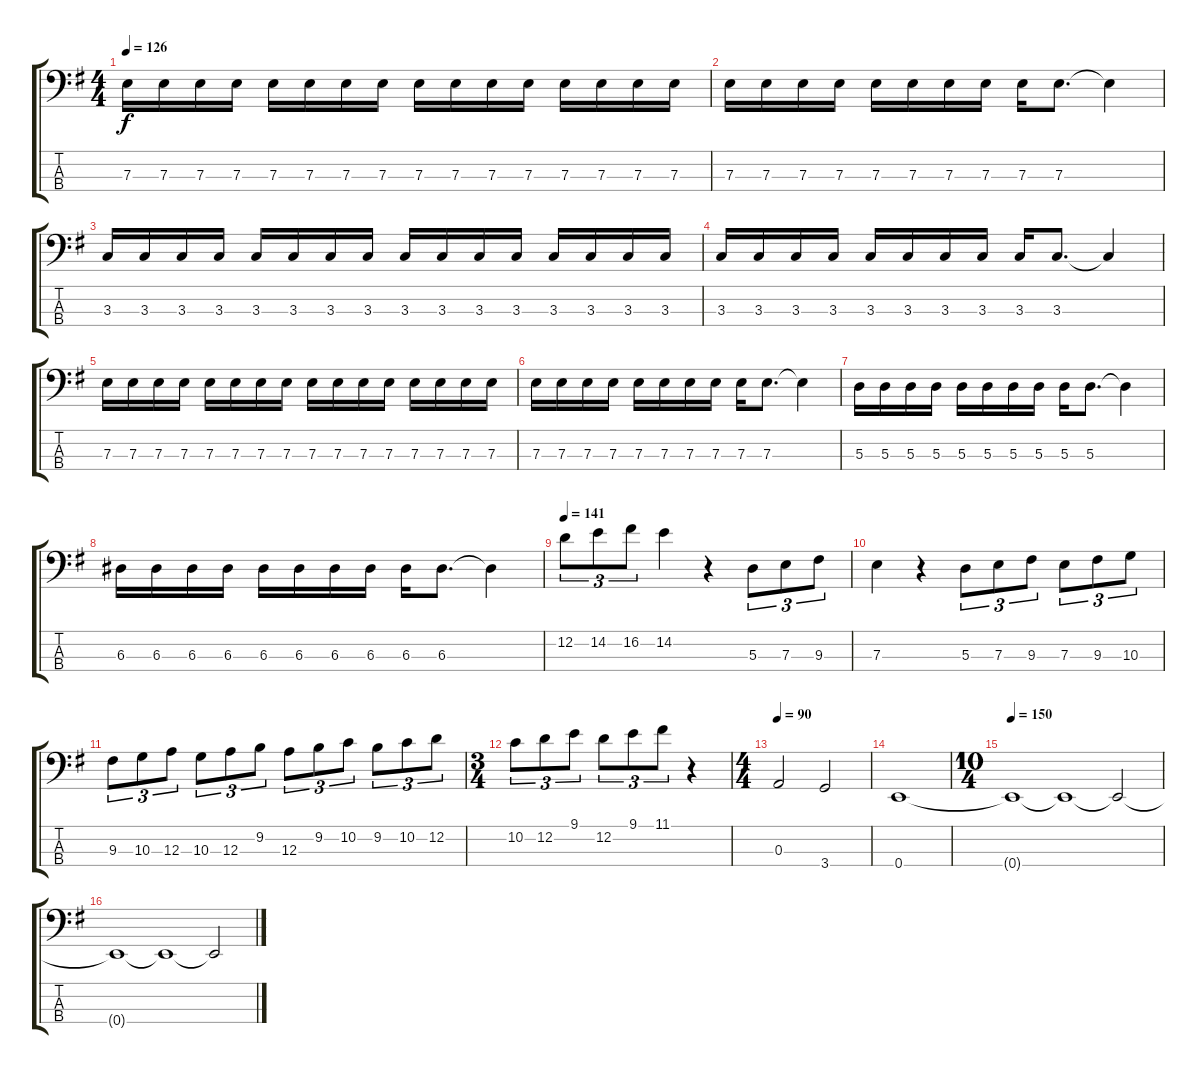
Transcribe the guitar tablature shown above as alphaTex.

\track "" {instrument electricbassfinger}
\staff {score tabs}
\tuning (G2 D2 A1 E1) {hide}
\ts (4 4)
\tempo 126
\clef f4
\ks g
7.3.16{dy f} 7.3.16 7.3.16 7.3.16 7.3.16 7.3.16 7.3.16 7.3.16 7.3.16 7.3.16 7.3.16 7.3.16 7.3.16 7.3.16 7.3.16 7.3.16 |
7.3.16 7.3.16 7.3.16 7.3.16 7.3.16 7.3.16 7.3.16 7.3.16 7.3.16 7.3.8{d} 7.3{t}.4 |
3.3.16 3.3.16 3.3.16 3.3.16 3.3.16 3.3.16 3.3.16 3.3.16 3.3.16 3.3.16 3.3.16 3.3.16 3.3.16 3.3.16 3.3.16 3.3.16 |
3.3.16 3.3.16 3.3.16 3.3.16 3.3.16 3.3.16 3.3.16 3.3.16 3.3.16 3.3.8{d} 3.3{t}.4 |
7.3.16 7.3.16 7.3.16 7.3.16 7.3.16 7.3.16 7.3.16 7.3.16 7.3.16 7.3.16 7.3.16 7.3.16 7.3.16 7.3.16 7.3.16 7.3.16 |
7.3.16 7.3.16 7.3.16 7.3.16 7.3.16 7.3.16 7.3.16 7.3.16 7.3.16 7.3.8{d} 7.3{t}.4 |
5.3.16 5.3.16 5.3.16 5.3.16 5.3.16 5.3.16 5.3.16 5.3.16 5.3.16 5.3.8{d} 5.3{t}.4 |
6.3.16 6.3.16 6.3.16 6.3.16 6.3.16 6.3.16 6.3.16 6.3.16 6.3.16 6.3.8{d} 6.3{t}.4 |
\tempo 141
12.2.8{tu (3 2)} 14.2.8{tu (3 2)} 16.2.8{tu (3 2)} 14.2.4 r.4 5.3.8{tu (3 2)} 7.3.8{tu (3 2)} 9.3.8{tu (3 2)} |
7.3.4 r.4 5.3.8{tu (3 2)} 7.3.8{tu (3 2)} 9.3.8{tu (3 2)} 7.3.8{tu (3 2)} 9.3.8{tu (3 2)} 10.3.8{tu (3 2)} |
9.3.8{tu (3 2)} 10.3.8{tu (3 2)} 12.3.8{tu (3 2)} 10.3.8{tu (3 2)} 12.3.8{tu (3 2)} 9.2.8{tu (3 2)} 12.3.8{tu (3 2)} 9.2.8{tu (3 2)} 10.2.8{tu (3 2)} 9.2.8{tu (3 2)} 10.2.8{tu (3 2)} 12.2.8{tu (3 2)} |
\ts (3 4)
10.2.8{tu (3 2)} 12.2.8{tu (3 2)} 9.1.8{tu (3 2)} 12.2.8{tu (3 2)} 9.1.8{tu (3 2)} 11.1.8{tu (3 2)} r.4 |
\ts (4 4)
\tempo 90
0.3.2 3.4.2 |
0.4.1 |
\ts (10 4)
\tempo 150
0.4{t}.1 0.4{t}.1 0.4{t}.2 |
0.4{t}.1 0.4{t}.1 0.4{t}.2
